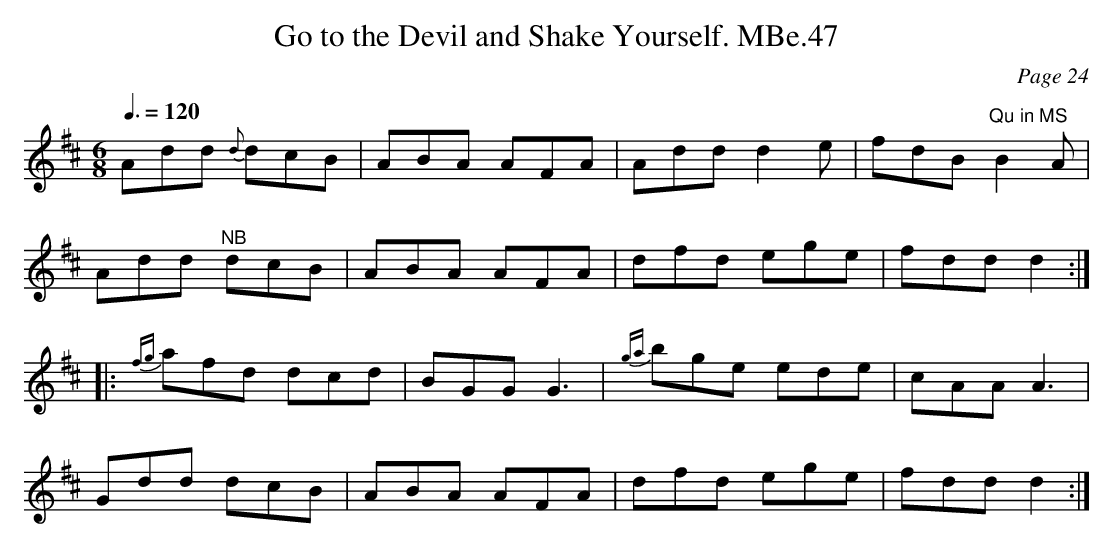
X:1
C:Page 24
T:Go to the Devil and Shake Yourself. MBe.47
M:6/8
L:1/8
Q:3/8=120
K:D
Add {d} dcB|ABA AFA|Add d2 e|fdB "Qu in MS"B2 A|
Add "^NB" dcB|ABA AFA|dfd ege|fdd d2:|
|:{fg}afd dcd|BGG G3|{ga}bge ede|cAA A3|
Gdd dcB|ABA AFA|dfd ege|fdd d2:|
